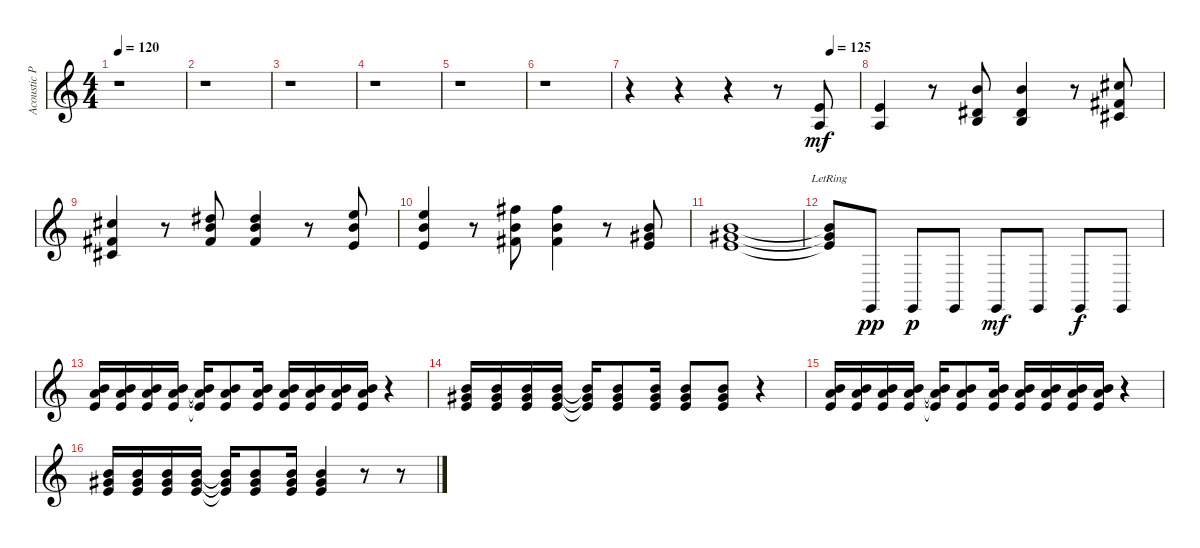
\track ("Acoustic Piano (Staff 1)" "Acoustic P") {instrument acousticgrandpiano}
\staff {score}
\tuning (E4 B3 G3 D3 A2 E2 B1) {hide}
\ts (4 4)
\tempo 120
\clef g2
\ks c
r.1{dy mf instrument acousticgrandpiano} |
r.1 |
r.1 |
r.1 |
r.1 |
r.1 |
\tempo (125 0.875)
r.4 r.4 r.4 r.8 (0.1 2.3).8 |
(0.1 2.3).4 r.8 (7.1 4.2 4.3).8 (7.1 0.2 8.3).4 r.8 (9.1 7.2 6.3).8 |
(2.1 2.2 18.3).4 r.8 (11.1 12.2 11.3).8 (2.1 12.2 20.3).4 r.8 (0.1 12.2 21.3).8 |
(0.1 12.2 21.3).4 r.8 (2.1 12.2 23.3).8 (2.1 12.2 23.3).4 r.8 (4.1 12.2 9.3).8 |
(0.1 9.2 16.3).1 |
(0.1{lr t} 9.2{lr t} 16.3{lr t}).8 0.6.8{dy pp} 0.6.8{dy p} 0.6.8 0.6.8{dy mf} 0.6.8 0.6.8{dy f} 0.6.8 |
(7.1 10.2 9.3).16 (7.1 10.2 9.3).16 (7.1 10.2 9.3).16 (7.1 10.2 9.3).16 (7.1{t} 10.2{t} 9.3{t}).16 (7.1 10.2 9.3).8 (7.1 10.2 9.3).16 (7.1 10.2 9.3).16 (7.1 10.2 9.3).16 (7.1 10.2 9.3).16 (7.1 10.2 9.3).16 r.4 |
(7.1 9.2 9.3).16 (7.1 9.2 9.3).16 (7.1 9.2 9.3).16 (7.1 9.2 9.3).16 (7.1{t} 9.2{t} 9.3{t}).16 (7.1 9.2 9.3).8 (7.1 9.2 9.3).16 (7.1 9.2 9.3).8 (7.1 9.2 9.3).8 r.4 |
(7.1 10.2 9.3).16 (7.1 10.2 9.3).16 (7.1 10.2 9.3).16 (7.1 10.2 9.3).16 (7.1{t} 10.2{t} 9.3{t}).16 (7.1 10.2 9.3).8 (7.1 10.2 9.3).16 (7.1 10.2 9.3).16 (7.1 10.2 9.3).16 (7.1 10.2 9.3).16 (7.1 10.2 9.3).16 r.4 |
(7.1 9.2 9.3).16 (7.1 9.2 9.3).16 (7.1 9.2 9.3).16 (7.1 9.2 9.3).16 (7.1{t} 9.2{t} 9.3{t}).16 (7.1 9.2 9.3).8 (7.1 9.2 9.3).16 (7.1 9.2 9.3).4 r.8 r.8
